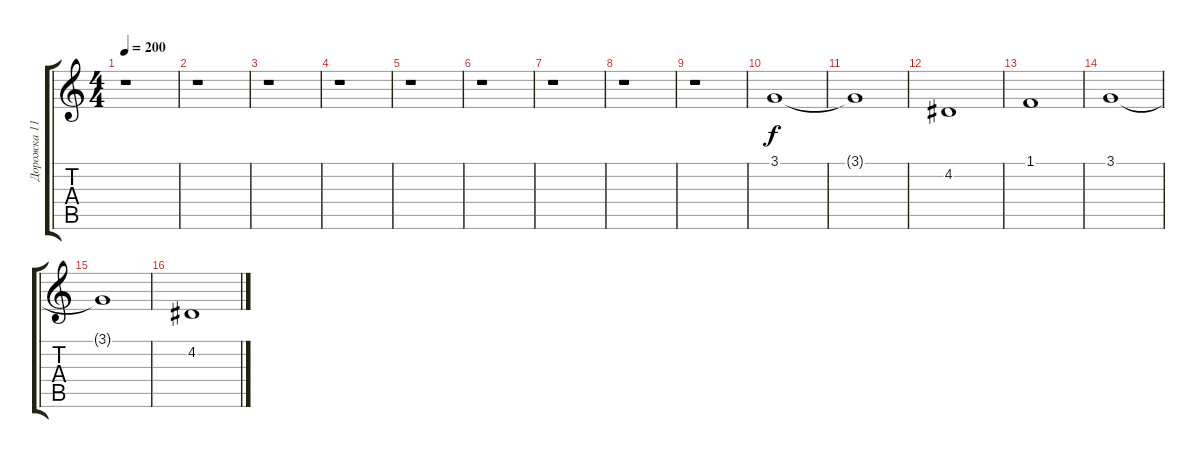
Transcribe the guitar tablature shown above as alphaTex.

\track ("Дорожка 11" "Дорожка 11") {instrument stringensemble1}
\staff {score tabs}
\tuning (E4 B3 G3 D3 A2 E2) {hide}
\ts (4 4)
\tempo 200
\clef g2
\ks c
r.1{dy f} |
r.1 |
r.1 |
r.1 |
r.1 |
r.1 |
r.1 |
r.1 |
r.1 |
3.1.1 |
3.1{t}.1 |
4.2.1 |
1.1.1 |
3.1.1 |
3.1{t}.1 |
4.2.1
